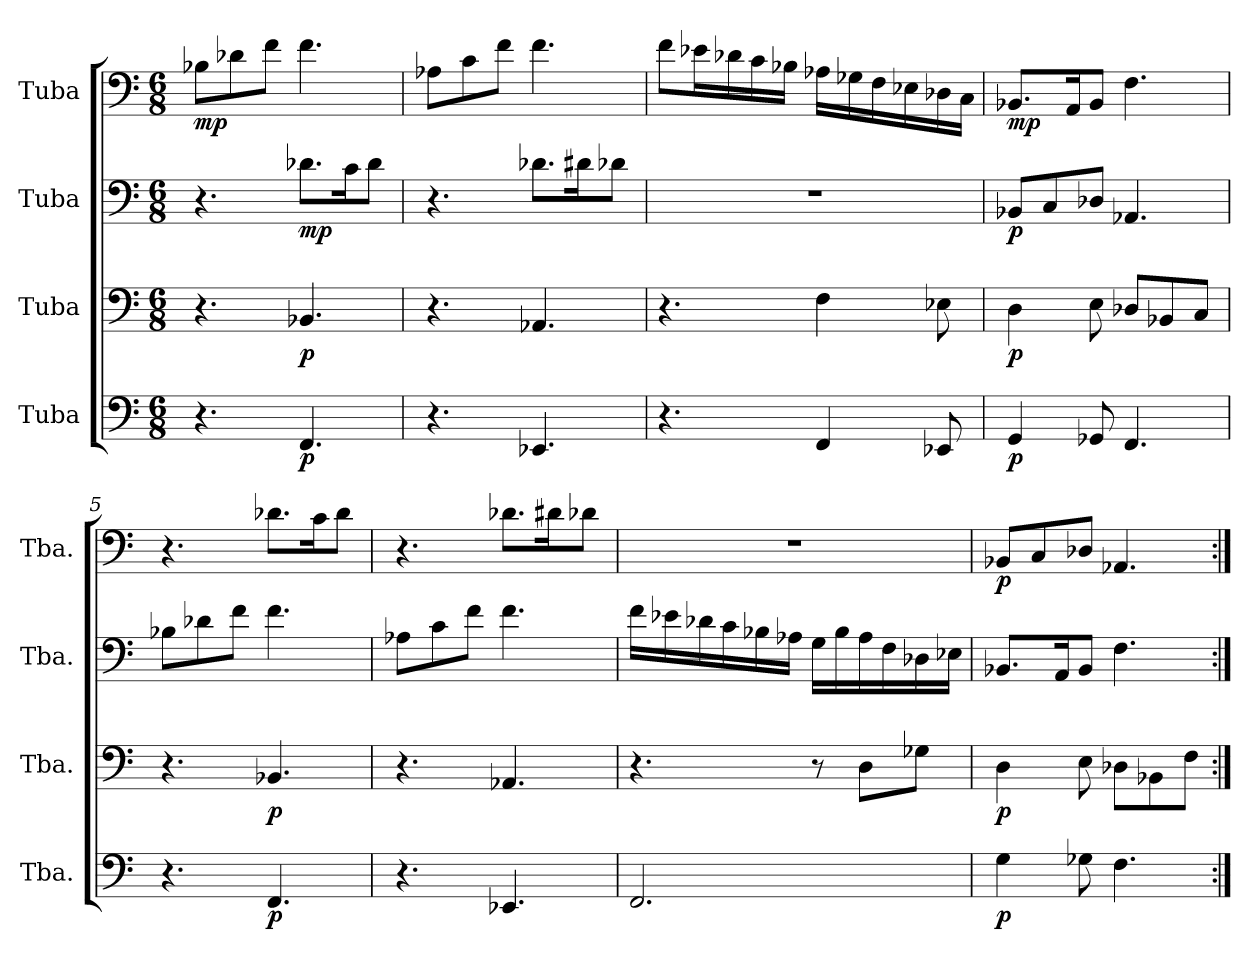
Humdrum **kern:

**kern	**dynam	**kern	**dynam	**kern	**dynam	**kern	**dynam
*part4	*part4	*part3	*part3	*part2	*part2	*part1	*part1
*staff4	*staff4	*staff3	*staff3	*staff2	*staff2	*staff1	*staff1
*I"Tuba	*	*I"Tuba	*	*I"Tuba	*	*I"Tuba	*
*I'Tba.	*	*I'Tba.	*	*I'Tba.	*	*I'Tba.	*
*clefF4	*	*clefF4	*	*clefF4	*	*clefF4	*
*k[]	*	*k[]	*	*k[]	*	*k[]	*
*M6/8	*	*M6/8	*	*M6/8	*	*M6/8	*
*MM35	*	*MM35	*	*MM35	*	*MM35	*
=1	=1	=1	=1	=1	=1	=1	=1
!	!	!	!	!	!	!	!LO:DY:b
4.r	.	4.r	.	4.r	.	8B-X\L	mp
.	.	.	.	.	.	8d-X\	.
.	.	.	.	.	.	8f\J	.
!	!LO:DY:b	!	!LO:DY:b	!	!LO:DY:b	!	!
4.FF/	p	4.BB-X/	p	8.d-X\L	mp	4.f\	.
.	.	.	.	16c\K	.	.	.
.	.	.	.	8d-\J	.	.	.
=2	=2	=2	=2	=2	=2	=2	=2
4.r	.	4.r	.	4.r	.	8A-X\L	.
.	.	.	.	.	.	8c\	.
.	.	.	.	.	.	8f\J	.
4.EE-X/	.	4.AA-X/	.	8.d-X\L	.	4.f\	.
.	.	.	.	16d#X\K	.	.	.
.	.	.	.	8d-X\J	.	.	.
=3	=3	=3	=3	=3	=3	=3	=3
4.r	.	4.r	.	2.r	.	8f\L	.
.	.	.	.	.	.	16e-X\L	.
.	.	.	.	.	.	16d-X\	.
.	.	.	.	.	.	16c\	.
.	.	.	.	.	.	16B-X\JJ	.
4FF/	.	4F\	.	.	.	16A-X\LL	.
.	.	.	.	.	.	16G-X\	.
.	.	.	.	.	.	16F\	.
.	.	.	.	.	.	16E-X\	.
8EE-X/	.	8E-X\	.	.	.	16D-X\	.
.	.	.	.	.	.	16C\JJ	.
=4	=4	=4	=4	=4	=4	=4	=4
!	!LO:DY:b	!	!LO:DY:b	!	!LO:DY:b	!	!LO:DY:b
4GG/	p	4D\	p	8BB-X/L	p	8.BB-X/L	mp
.	.	.	.	8C/	.	.	.
.	.	.	.	.	.	16AA/K	.
8GG-X/	.	8E\	.	8D-X/J	.	8BB-/J	.
4.FF/	.	8D-X/L	.	4.AA-X/	.	4.F\	.
.	.	8BB-X/	.	.	.	.	.
.	.	8C/J	.	.	.	.	.
!!LO:LB:g=z
=5	=5	=5	=5	=5	=5	=5	=5
4.r	.	4.r	.	8B-X\L	.	4.r	.
.	.	.	.	8d-X\	.	.	.
.	.	.	.	8f\J	.	.	.
!	!LO:DY:b	!	!LO:DY:b	!	!	!	!
4.FF/	p	4.BB-X/	p	4.f\	.	8.d-X\L	.
.	.	.	.	.	.	16c\K	.
.	.	.	.	.	.	8d-\J	.
=6	=6	=6	=6	=6	=6	=6	=6
4.r	.	4.r	.	8A-X\L	.	4.r	.
.	.	.	.	8c\	.	.	.
.	.	.	.	8f\J	.	.	.
4.EE-X/	.	4.AA-X/	.	4.f\	.	8.d-X\L	.
.	.	.	.	.	.	16d#X\K	.
.	.	.	.	.	.	8d-X\J	.
=7	=7	=7	=7	=7	=7	=7	=7
2.FF/	.	4.r	.	16f\LL	.	2.r	.
.	.	.	.	16e-X\	.	.	.
.	.	.	.	16d-X\	.	.	.
.	.	.	.	16c\	.	.	.
.	.	.	.	16B-X\	.	.	.
.	.	.	.	16A-X\JJ	.	.	.
.	.	8r	.	16G\LL	.	.	.
.	.	.	.	16B-\	.	.	.
.	.	8D\L	.	16A-\	.	.	.
.	.	.	.	16F\	.	.	.
.	.	8G-X\J	.	16D-X\	.	.	.
.	.	.	.	16E-X\JJ	.	.	.
=8	=8	=8	=8	=8	=8	=8	=8
!	!LO:DY:b	!	!LO:DY:b	!	!	!	!LO:DY:b
4G\	p	4D\	p	8.BB-X/L	.	8BB-X/L	p
.	.	.	.	.	.	8C/	.
.	.	.	.	16AA/K	.	.	.
8G-X\	.	8E\	.	8BB-/J	.	8D-X/J	.
4.F\	.	8D-X\L	.	4.F\	.	4.AA-X/	.
.	.	8BB-X\	.	.	.	.	.
.	.	8F\J	.	.	.	.	.
=:|!	=:|!	=:|!	=:|!	=:|!	=:|!	=:|!	=:|!
*-	*-	*-	*-	*-	*-	*-	*-
